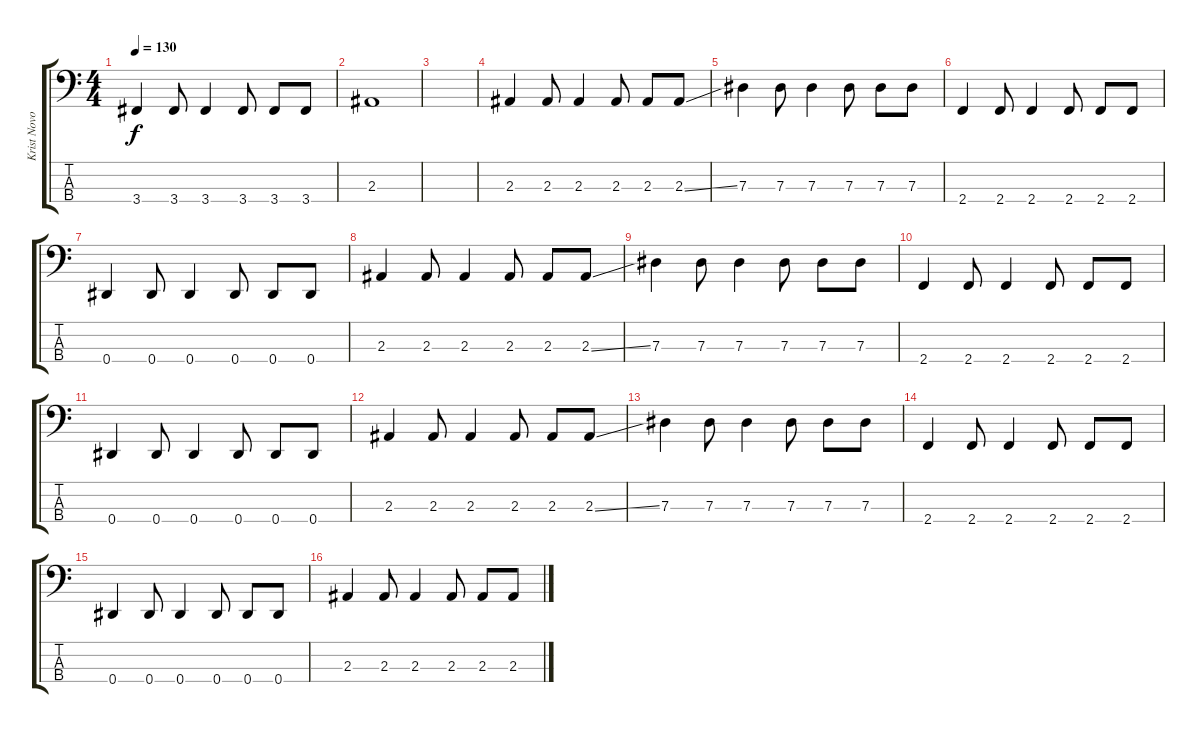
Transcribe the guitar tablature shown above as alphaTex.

\track ("Krist Novoselic" "Krist Novo") {instrument electricbassfinger}
\staff {score tabs}
\tuning (Gb2 Db2 Ab1 Eb1) {hide}
\ts (4 4)
\tempo 130
\clef f4
\ks c
3.4.4{dy f} 3.4.8 3.4.4 3.4.8 3.4.8 3.4.8 |
2.3.1 |
|
2.3.4 2.3.8 2.3.4 2.3.8 2.3.8 2.3{ss}.8 |
7.3.4 7.3.8 7.3.4 7.3.8 7.3.8 7.3.8 |
2.4.4 2.4.8 2.4.4 2.4.8 2.4.8 2.4.8 |
0.4.4 0.4.8 0.4.4 0.4.8 0.4.8 0.4.8 |
2.3.4 2.3.8 2.3.4 2.3.8 2.3.8 2.3{ss}.8 |
7.3.4 7.3.8 7.3.4 7.3.8 7.3.8 7.3.8 |
2.4.4 2.4.8 2.4.4 2.4.8 2.4.8 2.4.8 |
0.4.4 0.4.8 0.4.4 0.4.8 0.4.8 0.4.8 |
2.3.4 2.3.8 2.3.4 2.3.8 2.3.8 2.3{ss}.8 |
7.3.4 7.3.8 7.3.4 7.3.8 7.3.8 7.3.8 |
2.4.4 2.4.8 2.4.4 2.4.8 2.4.8 2.4.8 |
0.4.4 0.4.8 0.4.4 0.4.8 0.4.8 0.4.8 |
2.3.4 2.3.8 2.3.4 2.3.8 2.3.8 2.3{ss}.8
